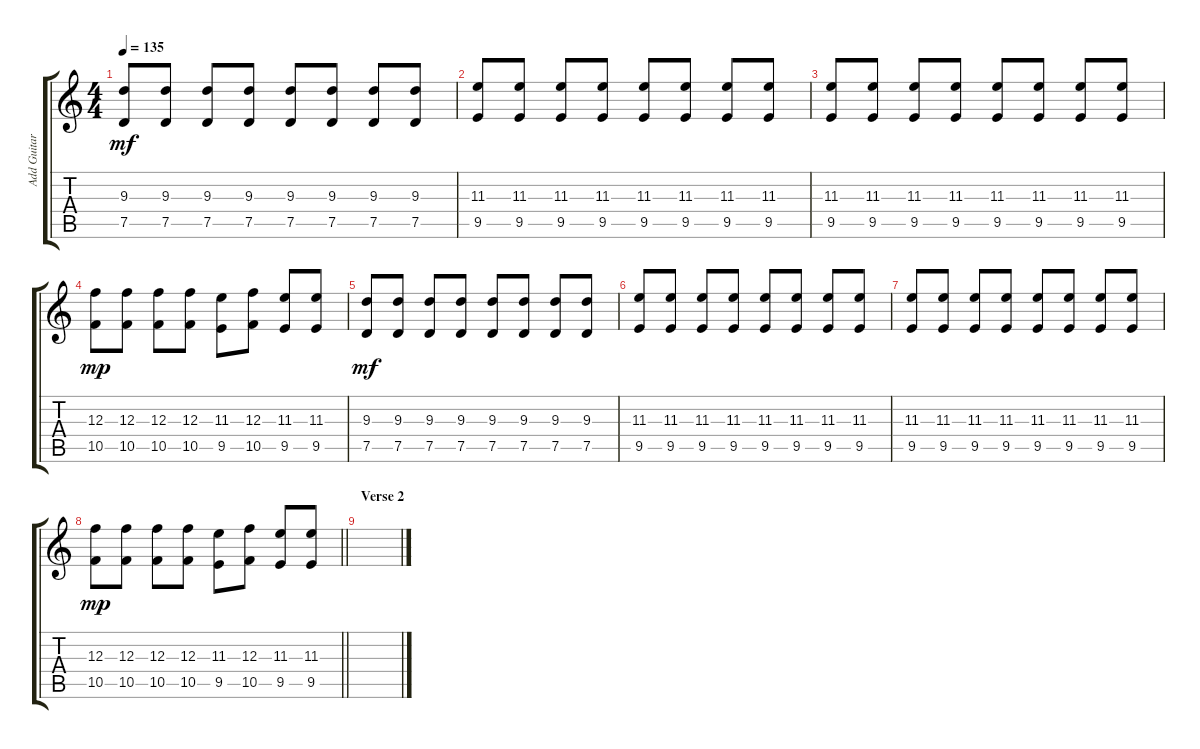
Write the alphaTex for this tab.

\track ("Add Guitar" "Add Guitar") {instrument distortionguitar}
\staff {score tabs}
\tuning (D4 A3 F3 C3 G2 C2) {hide}
\ts (4 4)
\tempo 135
\clef g2
\ks c
(9.3 7.5).8{dy mf} (9.3 7.5).8 (9.3 7.5).8 (9.3 7.5).8 (9.3 7.5).8 (9.3 7.5).8 (9.3 7.5).8 (9.3 7.5).8 |
(11.3 9.5).8 (11.3 9.5).8 (11.3 9.5).8 (11.3 9.5).8 (11.3 9.5).8 (11.3 9.5).8 (11.3 9.5).8 (11.3 9.5).8 |
(11.3 9.5).8 (11.3 9.5).8 (11.3 9.5).8 (11.3 9.5).8 (11.3 9.5).8 (11.3 9.5).8 (11.3 9.5).8 (11.3 9.5).8 |
(12.3 10.5).8{dy mp} (12.3 10.5).8 (12.3 10.5).8 (12.3 10.5).8 (11.3 9.5).8 (12.3 10.5).8 (11.3 9.5).8 (11.3 9.5).8 |
(9.3 7.5).8{dy mf} (9.3 7.5).8 (9.3 7.5).8 (9.3 7.5).8 (9.3 7.5).8 (9.3 7.5).8 (9.3 7.5).8 (9.3 7.5).8 |
(11.3 9.5).8 (11.3 9.5).8 (11.3 9.5).8 (11.3 9.5).8 (11.3 9.5).8 (11.3 9.5).8 (11.3 9.5).8 (11.3 9.5).8 |
(11.3 9.5).8 (11.3 9.5).8 (11.3 9.5).8 (11.3 9.5).8 (11.3 9.5).8 (11.3 9.5).8 (11.3 9.5).8 (11.3 9.5).8 |
\barLineRight lightlight
(12.3 10.5).8{dy mp} (12.3 10.5).8 (12.3 10.5).8 (12.3 10.5).8 (11.3 9.5).8 (12.3 10.5).8 (11.3 9.5).8 (11.3 9.5).8 |
\section ("" "Verse 2")
